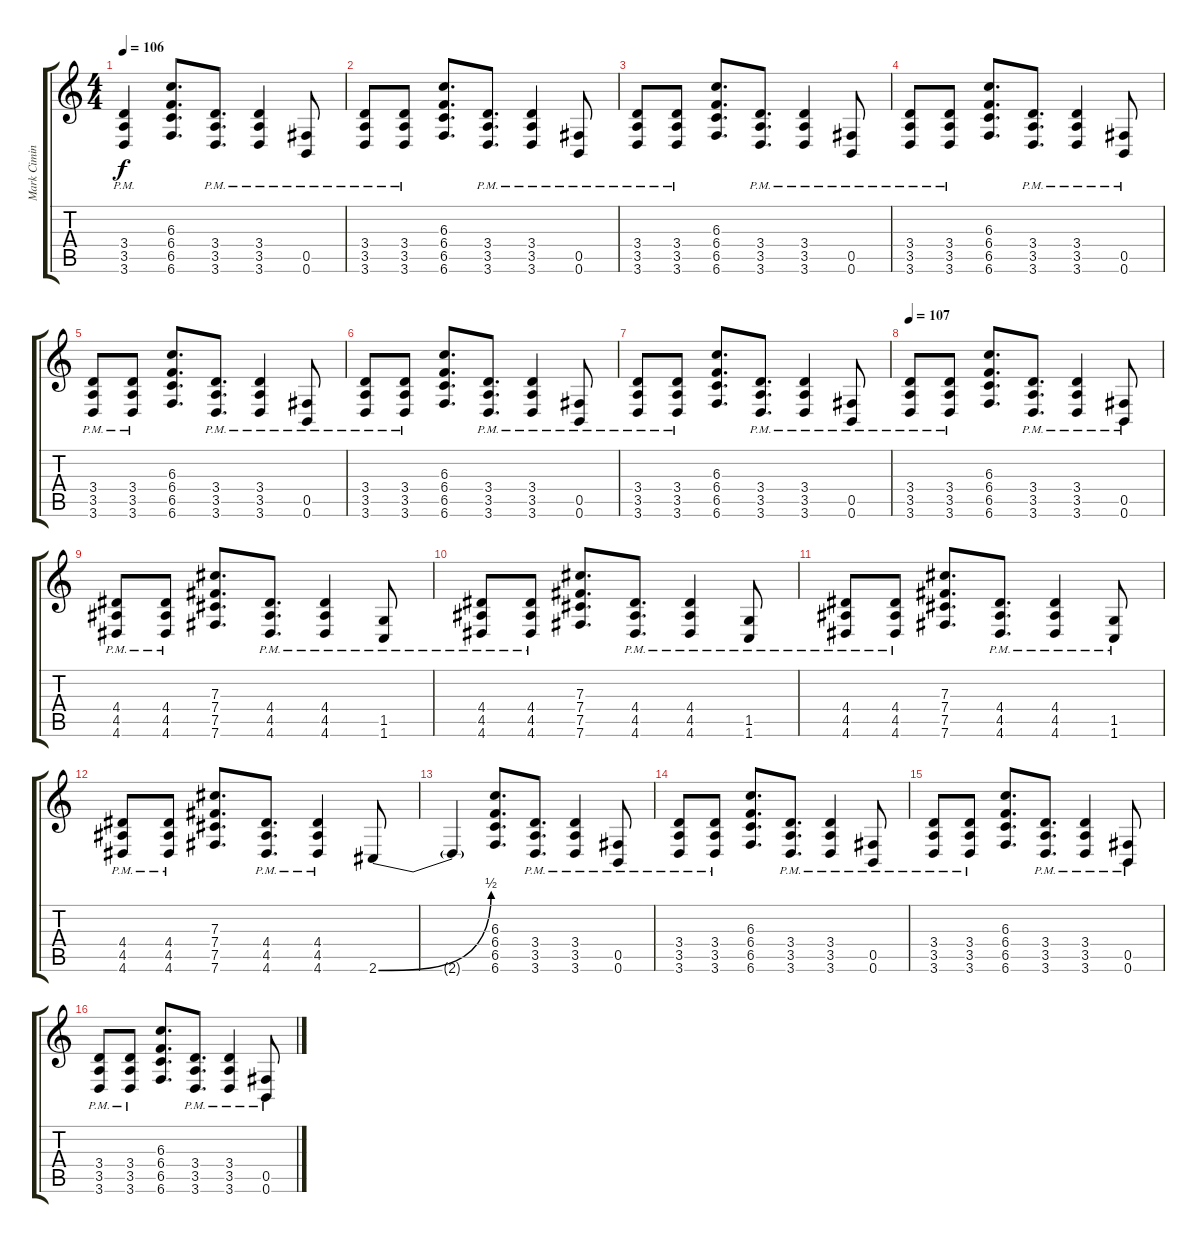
\track ("Mark Cimino" "Mark Cimin") {instrument distortionguitar}
\staff {score tabs}
\tuning (Eb4 B3 Gb3 B2 Gb2 B1) {hide}
\ts (4 4)
\tempo 106
\clef g2
\ks c
(3.4{pm} 3.5{pm} 3.6{pm}).4{dy f} (6.3 6.4 6.5 6.6).8{d} (3.4{pm} 3.5{pm} 3.6{pm}).8{d} (3.4{pm} 3.5{pm} 3.6{pm}).4 (0.5{pm} 0.6{pm}).8 |
(3.4{pm} 3.5{pm} 3.6{pm}).8 (3.4{pm} 3.5{pm} 3.6{pm}).8 (6.3 6.4 6.5 6.6).8{d} (3.4{pm} 3.5{pm} 3.6{pm}).8{d} (3.4{pm} 3.5{pm} 3.6{pm}).4 (0.5{pm} 0.6{pm}).8 |
(3.4{pm} 3.5{pm} 3.6{pm}).8 (3.4{pm} 3.5{pm} 3.6{pm}).8 (6.3 6.4 6.5 6.6).8{d} (3.4{pm} 3.5{pm} 3.6{pm}).8{d} (3.4{pm} 3.5{pm} 3.6{pm}).4 (0.5{pm} 0.6{pm}).8 |
(3.4{pm} 3.5{pm} 3.6{pm}).8 (3.4{pm} 3.5{pm} 3.6{pm}).8 (6.3 6.4 6.5 6.6).8{d} (3.4{pm} 3.5{pm} 3.6{pm}).8{d} (3.4{pm} 3.5{pm} 3.6{pm}).4 (0.5{pm} 0.6{pm}).8 |
(3.4{pm} 3.5{pm} 3.6{pm}).8 (3.4{pm} 3.5{pm} 3.6{pm}).8 (6.3 6.4 6.5 6.6).8{d} (3.4{pm} 3.5{pm} 3.6{pm}).8{d} (3.4{pm} 3.5{pm} 3.6{pm}).4 (0.5{pm} 0.6{pm}).8 |
(3.4{pm} 3.5{pm} 3.6{pm}).8 (3.4{pm} 3.5{pm} 3.6{pm}).8 (6.3 6.4 6.5 6.6).8{d} (3.4{pm} 3.5{pm} 3.6{pm}).8{d} (3.4{pm} 3.5{pm} 3.6{pm}).4 (0.5{pm} 0.6{pm}).8 |
(3.4{pm} 3.5{pm} 3.6{pm}).8 (3.4{pm} 3.5{pm} 3.6{pm}).8 (6.3 6.4 6.5 6.6).8{d} (3.4{pm} 3.5{pm} 3.6{pm}).8{d} (3.4{pm} 3.5{pm} 3.6{pm}).4 (0.5{pm} 0.6{pm}).8 |
\tempo 107
(3.4{pm} 3.5{pm} 3.6{pm}).8 (3.4{pm} 3.5{pm} 3.6{pm}).8 (6.3 6.4 6.5 6.6).8{d} (3.4{pm} 3.5{pm} 3.6{pm}).8{d} (3.4{pm} 3.5{pm} 3.6{pm}).4 (0.5{pm} 0.6{pm}).8 |
(4.4{pm} 4.5{pm} 4.6{pm}).8 (4.4{pm} 4.5{pm} 4.6{pm}).8 (7.3 7.4 7.5 7.6).8{d} (4.4{pm} 4.5{pm} 4.6{pm}).8{d} (4.4{pm} 4.5{pm} 4.6{pm}).4 (1.5{pm} 1.6{pm}).8 |
(4.4{pm} 4.5{pm} 4.6{pm}).8 (4.4{pm} 4.5{pm} 4.6{pm}).8 (7.3 7.4 7.5 7.6).8{d} (4.4{pm} 4.5{pm} 4.6{pm}).8{d} (4.4{pm} 4.5{pm} 4.6{pm}).4 (1.5{pm} 1.6{pm}).8 |
(4.4{pm} 4.5{pm} 4.6{pm}).8 (4.4{pm} 4.5{pm} 4.6{pm}).8 (7.3 7.4 7.5 7.6).8{d} (4.4{pm} 4.5{pm} 4.6{pm}).8{d} (4.4{pm} 4.5{pm} 4.6{pm}).4 (1.5{pm} 1.6{pm}).8 |
(4.4{pm} 4.5{pm} 4.6{pm}).8 (4.4{pm} 4.5{pm} 4.6{pm}).8 (7.3 7.4 7.5 7.6).8{d} (4.4{pm} 4.5{pm} 4.6{pm}).8{d} (4.4{pm} 4.5{pm} 4.6{pm}).4 2.6{be (bend 0 0 60 2)}.8 |
2.6{t}.4 (6.3 6.4 6.5 6.6).8{d} (3.4{pm} 3.5{pm} 3.6{pm}).8{d} (3.4{pm} 3.5{pm} 3.6{pm}).4 (0.5{pm} 0.6{pm}).8 |
(3.4{pm} 3.5{pm} 3.6{pm}).8 (3.4{pm} 3.5{pm} 3.6{pm}).8 (6.3 6.4 6.5 6.6).8{d} (3.4{pm} 3.5{pm} 3.6{pm}).8{d} (3.4{pm} 3.5{pm} 3.6{pm}).4 (0.5{pm} 0.6{pm}).8 |
(3.4{pm} 3.5{pm} 3.6{pm}).8 (3.4{pm} 3.5{pm} 3.6{pm}).8 (6.3 6.4 6.5 6.6).8{d} (3.4{pm} 3.5{pm} 3.6{pm}).8{d} (3.4{pm} 3.5{pm} 3.6{pm}).4 (0.5{pm} 0.6{pm}).8 |
(3.4{pm} 3.5{pm} 3.6{pm}).8 (3.4{pm} 3.5{pm} 3.6{pm}).8 (6.3 6.4 6.5 6.6).8{d} (3.4{pm} 3.5{pm} 3.6{pm}).8{d} (3.4{pm} 3.5{pm} 3.6{pm}).4 (0.5{pm} 0.6{pm}).8
